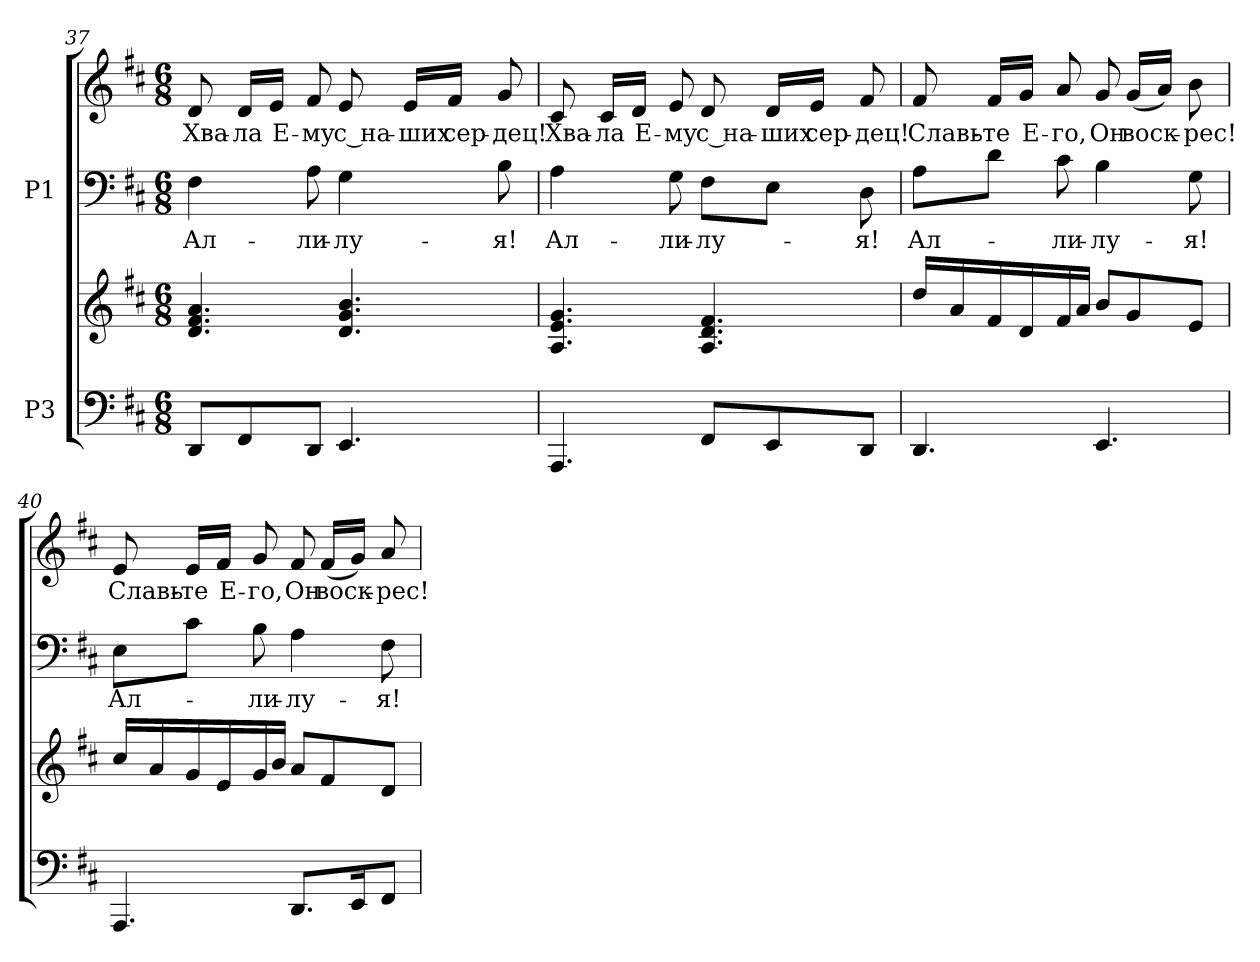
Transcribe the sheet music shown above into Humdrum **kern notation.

**kern	**kern	**kern	**text	**kern	**text
*part2	*part2	*part1	*part1	*part1	*part1
*staff4	*staff3	*staff2	*staff2	*staff1	*staff1
*I"P3	*	*I"P1	*	*	*
*clefF4	*clefG2	*clefF4	*	*clefG2	*
*k[f#c#]	*k[f#c#]	*k[f#c#]	*	*k[f#c#]	*
*D:	*D:	*D:	*	*D:	*
*M6/8	*M6/8	*M6/8	*	*M6/8	*
=37	=37	=37	=37	=37	=37
!	!	!	!LO:LY:a:color=#000000	!	!
!	!	!	!	!	!LO:LY:b:color=#000000
8DDi/L	4.di/ 4.f#i 4.ai	4F#i\	Ал-	8di/	Хва-
!	!	!	!	!	!LO:LY:b:color=#000000
8FF#i/	.	.	.	16di/LL	-ла
!	!	!	!	!	!LO:LY:b:color=#000000
.	.	.	.	16ei/JJ	Е-
!	!	!	!LO:LY:a:color=#000000	!	!
!	!	!	!	!	!LO:LY:b:color=#000000
8DDi/J	.	8Ai\	-ли-	8f#i/	-му
!	!	!	!LO:LY:a:color=#000000	!	!
!	!	!	!	!	!LO:LY:b:color=#000000
4.EEi/	4.di/ 4.gi 4.bi	4Gi\	-лу-	8ei/	с на-
!	!	!	!	!	!LO:LY:b:color=#000000
.	.	.	.	16ei/LL	-ших
!	!	!	!	!	!LO:LY:b:color=#000000
.	.	.	.	16f#i/JJ	сер-
!	!	!	!LO:LY:a:color=#000000	!	!
!	!	!	!	!	!LO:LY:b:color=#000000
.	.	8Bi\	-я!	8gi/	-дец!
=38	=38	=38	=38	=38	=38
!	!	!	!LO:LY:a:color=#000000	!	!
!	!	!	!	!	!LO:LY:b:color=#000000
4.AAAi/	4.Ai/ 4.ei 4.gi	4Ai\	Ал-	8c#i/	Хва-
!	!	!	!	!	!LO:LY:b:color=#000000
.	.	.	.	16c#i/LL	-ла
!	!	!	!	!	!LO:LY:b:color=#000000
.	.	.	.	16di/JJ	Е-
!	!	!	!LO:LY:a:color=#000000	!	!
!	!	!	!	!	!LO:LY:b:color=#000000
.	.	8Gi\	-ли-	8ei/	-му
!	!	!	!LO:LY:a:color=#000000	!	!
!	!	!	!	!	!LO:LY:b:color=#000000
8FF#i/L	4.Ai/ 4.di 4.f#i	8F#i\L	-лу-	8di/	с на-
!	!	!	!	!	!LO:LY:b:color=#000000
8EEi/	.	8Ei\J	.	16di/LL	-ших
!	!	!	!	!	!LO:LY:b:color=#000000
.	.	.	.	16ei/JJ	сер-
!	!	!	!LO:LY:a:color=#000000	!	!
!	!	!	!	!	!LO:LY:b:color=#000000
8DDi/J	.	8Di\	-я!	8f#i/	-дец!
!!LO:LB:g=z
=39	=39	=39	=39	=39	=39
!	!	!	!LO:LY:a:color=#000000	!	!
!	!	!	!	!	!LO:LY:b:color=#000000
4.DDi/	16ddi/LL	8Ai\L	Ал-	8f#i/	Славь-
.	16ai/	.	.	.	.
!	!	!	!	!	!LO:LY:b:color=#000000
.	16f#i/	8di\J	.	16f#i/LL	-те
!	!	!	!	!	!LO:LY:b:color=#000000
.	16di/	.	.	16gi/JJ	Е-
!	!	!	!LO:LY:a:color=#000000	!	!
!	!	!	!	!	!LO:LY:b:color=#000000
.	16f#i/	8c#i\	-ли-	8ai/	-го,
.	16ai/JJ	.	.	.	.
!	!	!	!LO:LY:a:color=#000000	!	!
!	!	!	!	!	!LO:LY:b:color=#000000
4.EEi/	8bi/L	4Bi\	-лу-	8gi/	Он
!	!	!	!	!	!LO:LY:b:color=#000000
.	8gi/	.	.	(16gi/LL	воск-
.	.	.	.	16ai/JJ)	.
!	!	!	!LO:LY:a:color=#000000	!	!
!	!	!	!	!	!LO:LY:b:color=#000000
.	8ei/J	8Gi\	-я!	8bi\	-рес!
=40	=40	=40	=40	=40	=40
!	!	!	!LO:LY:a:color=#000000	!	!
!	!	!	!	!	!LO:LY:b:color=#000000
4.AAAi/	16cc#i/LL	8Ei\L	Ал-	8ei/	Славь-
.	16ai/	.	.	.	.
!	!	!	!	!	!LO:LY:b:color=#000000
.	16gi/	8c#i\J	.	16ei/LL	-те
!	!	!	!	!	!LO:LY:b:color=#000000
.	16ei/	.	.	16f#i/JJ	Е-
!	!	!	!LO:LY:a:color=#000000	!	!
!	!	!	!	!	!LO:LY:b:color=#000000
.	16gi/	8Bi\	-ли-	8gi/	-го,
.	16bi/JJ	.	.	.	.
!	!	!	!LO:LY:a:color=#000000	!	!
!	!	!	!	!	!LO:LY:b:color=#000000
8.DDi/L	8ai/L	4Ai\	-лу-	8f#i/	Он
!	!	!	!	!	!LO:LY:b:color=#000000
.	8f#i/	.	.	(16f#i/LL	воск-
16EEi/k	.	.	.	16gi/JJ)	.
!	!	!	!LO:LY:a:color=#000000	!	!
!	!	!	!	!	!LO:LY:b:color=#000000
8FF#i/J	8di/J	8F#i\	-я!	8ai/	-рес!
=	=	=	=	=	=
*-	*-	*-	*-	*-	*-
